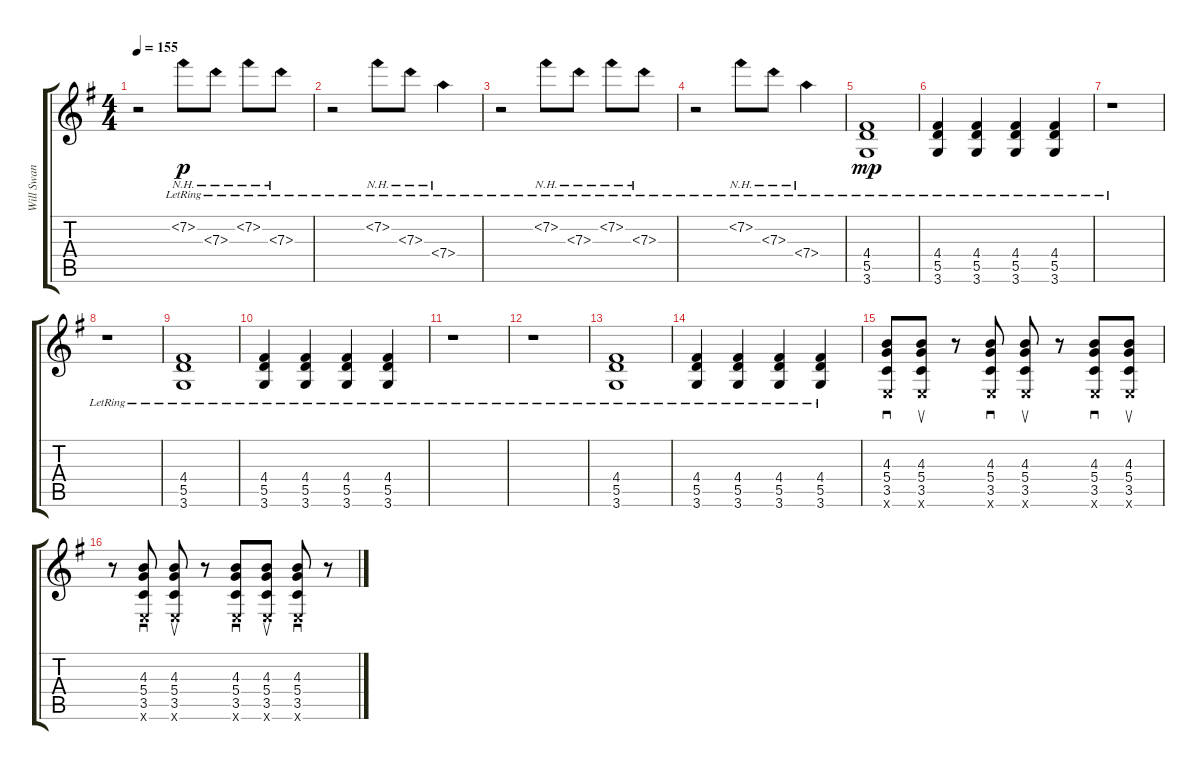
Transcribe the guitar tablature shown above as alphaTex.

\track ("Will Swan (lead)" "Will Swan ") {instrument distortionguitar}
\staff {score tabs}
\tuning (E4 B3 G3 D3 A2 E2) {hide}
\ts (4 4)
\tempo 155
\clef g2
\ks g
r.2{dy fff} 7.2{nh lr}.8{dy p} 7.3{nh lr}.8 7.2{nh lr}.8 7.3{nh lr}.8 |
r.2 7.2{nh lr}.8 7.3{nh lr}.8 7.4{nh lr}.4 |
r.2 7.2{nh lr}.8 7.3{nh lr}.8 7.2{nh lr}.8 7.3{nh lr}.8 |
r.2 7.2{nh lr}.8 7.3{nh lr}.8 7.4{nh lr}.4 |
(4.4{lr} 5.5{lr} 3.6{lr}).1{dy mp} |
(4.4{lr} 5.5{lr} 3.6{lr}).4 (4.4{lr} 5.5{lr} 3.6{lr}).4 (4.4{lr} 5.5{lr} 3.6{lr}).4 (4.4{lr} 5.5{lr} 3.6{lr}).4 |
r.1 |
r.1 |
(4.4{lr} 5.5{lr} 3.6{lr}).1 |
(4.4{lr} 5.5{lr} 3.6{lr}).4 (4.4{lr} 5.5{lr} 3.6{lr}).4 (4.4{lr} 5.5{lr} 3.6{lr}).4 (4.4{lr} 5.5{lr} 3.6{lr}).4 |
r.1 |
r.1 |
(4.4{lr} 5.5{lr} 3.6{lr}).1 |
(4.4{lr} 5.5{lr} 3.6{lr}).4 (4.4{lr} 5.5{lr} 3.6{lr}).4 (4.4{lr} 5.5{lr} 3.6{lr}).4 (4.4{lr} 5.5{lr} 3.6{lr}).4 |
(4.3 5.4 3.5 0.6{x}).8{sd} (4.3 5.4 3.5 0.6{x}).8{su} r.8 (4.3 5.4 3.5 0.6{x}).8{sd} (4.3 5.4 3.5 0.6{x}).8{su} r.8 (4.3 5.4 3.5 0.6{x}).8{sd} (4.3 5.4 3.5 0.6{x}).8{su} |
r.8 (4.3 5.4 3.5 0.6{x}).8{sd} (4.3 5.4 3.5 0.6{x}).8{su} r.8 (4.3 5.4 3.5 0.6{x}).8{sd} (4.3 5.4 3.5 0.6{x}).8{su} (4.3 5.4 3.5 0.6{x}).8{sd} r.8
